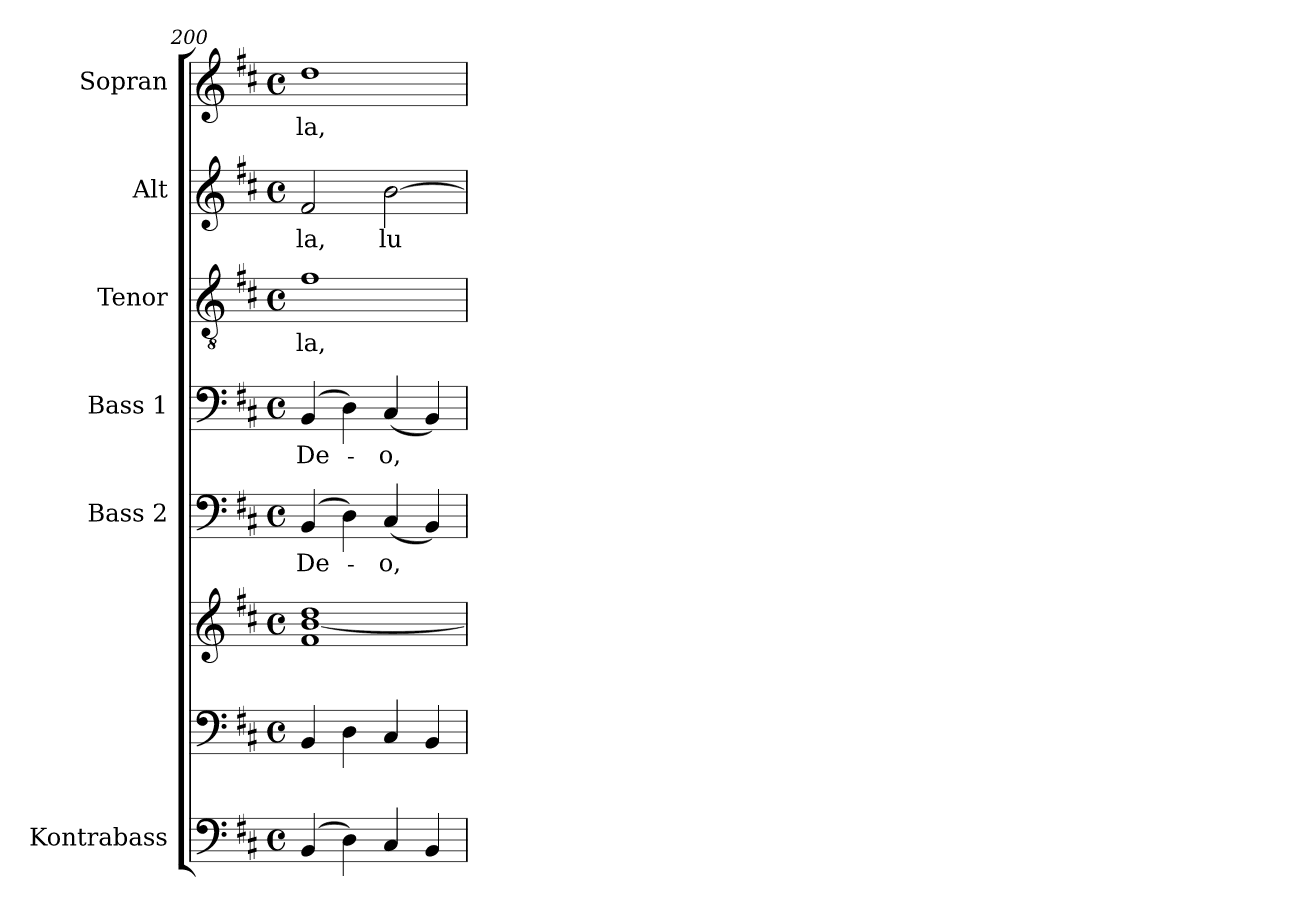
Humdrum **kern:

**kern	**kern	**kern	**kern	**text	**kern	**text	**kern	**text	**kern	**text	**kern	**text
*part7	*part6	*part6	*part5	*part5	*part4	*part4	*part3	*part3	*part2	*part2	*part1	*part1
*staff8	*staff7	*staff6	*staff5	*staff5	*staff4	*staff4	*staff3	*staff3	*staff2	*staff2	*staff1	*staff1
*I"Kontrabass	*	*	*I"Bass 2	*	*I"Bass 1	*	*I"Tenor	*	*I"Alt	*	*I"Sopran	*
*I'Kb.	*	*	*I'B. 2	*	*I'B. 1	*	*I'T.	*	*I'A.	*	*I'S.	*
*clefF4	*clefF4	*clefG2	*clefF4	*	*clefF4	*	*clefGv2	*	*clefG2	*	*clefG2	*
*ITrd7c12	*	*	*	*	*	*	*	*	*	*	*	*
*k[f#c#]	*k[f#c#]	*k[f#c#]	*k[f#c#]	*	*k[f#c#]	*	*k[f#c#]	*	*k[f#c#]	*	*k[f#c#]	*
*D:	*D:	*D:	*D:	*	*D:	*	*D:	*	*D:	*	*D:	*
*M4/4	*M4/4	*M4/4	*M4/4	*	*M4/4	*	*M4/4	*	*M4/4	*	*M4/4	*
*met(c)	*met(c)	*met(c)	*met(c)	*	*met(c)	*	*met(c)	*	*met(c)	*	*met(c)	*
=200	=200	=200	=200	=200	=200	=200	=200	=200	=200	=200	=200	=200
!	!	!	!	!LO:LY:b	!	!LO:LY:b	!	!LO:LY:b	!	!LO:LY:b	!	!LO:LY:b
(4BBB/	4BB/	1f# [1b 1dd	(4BB/	De-	(4BB/	De-	1f#	-la,	2f#/	-la,	1dd	-la,
4DD\)	4D\	.	4D\)	.	4D\)	.	.	.	.	.	.	.
!	!	!	!	!LO:LY:b	!	!LO:LY:b	!	!	!	!LO:LY:b	!	!
4CC#/	4C#/	.	(<4C#/	-o,	(<4C#/	-o,	.	.	[2b\	lu-	.	.
4BBB/	4BB/	.	4BB/)	.	4BB/)	.	.	.	.	.	.	.
=	=	=	=	=	=	=	=	=	=	=	=	=
*-	*-	*-	*-	*-	*-	*-	*-	*-	*-	*-	*-	*-
